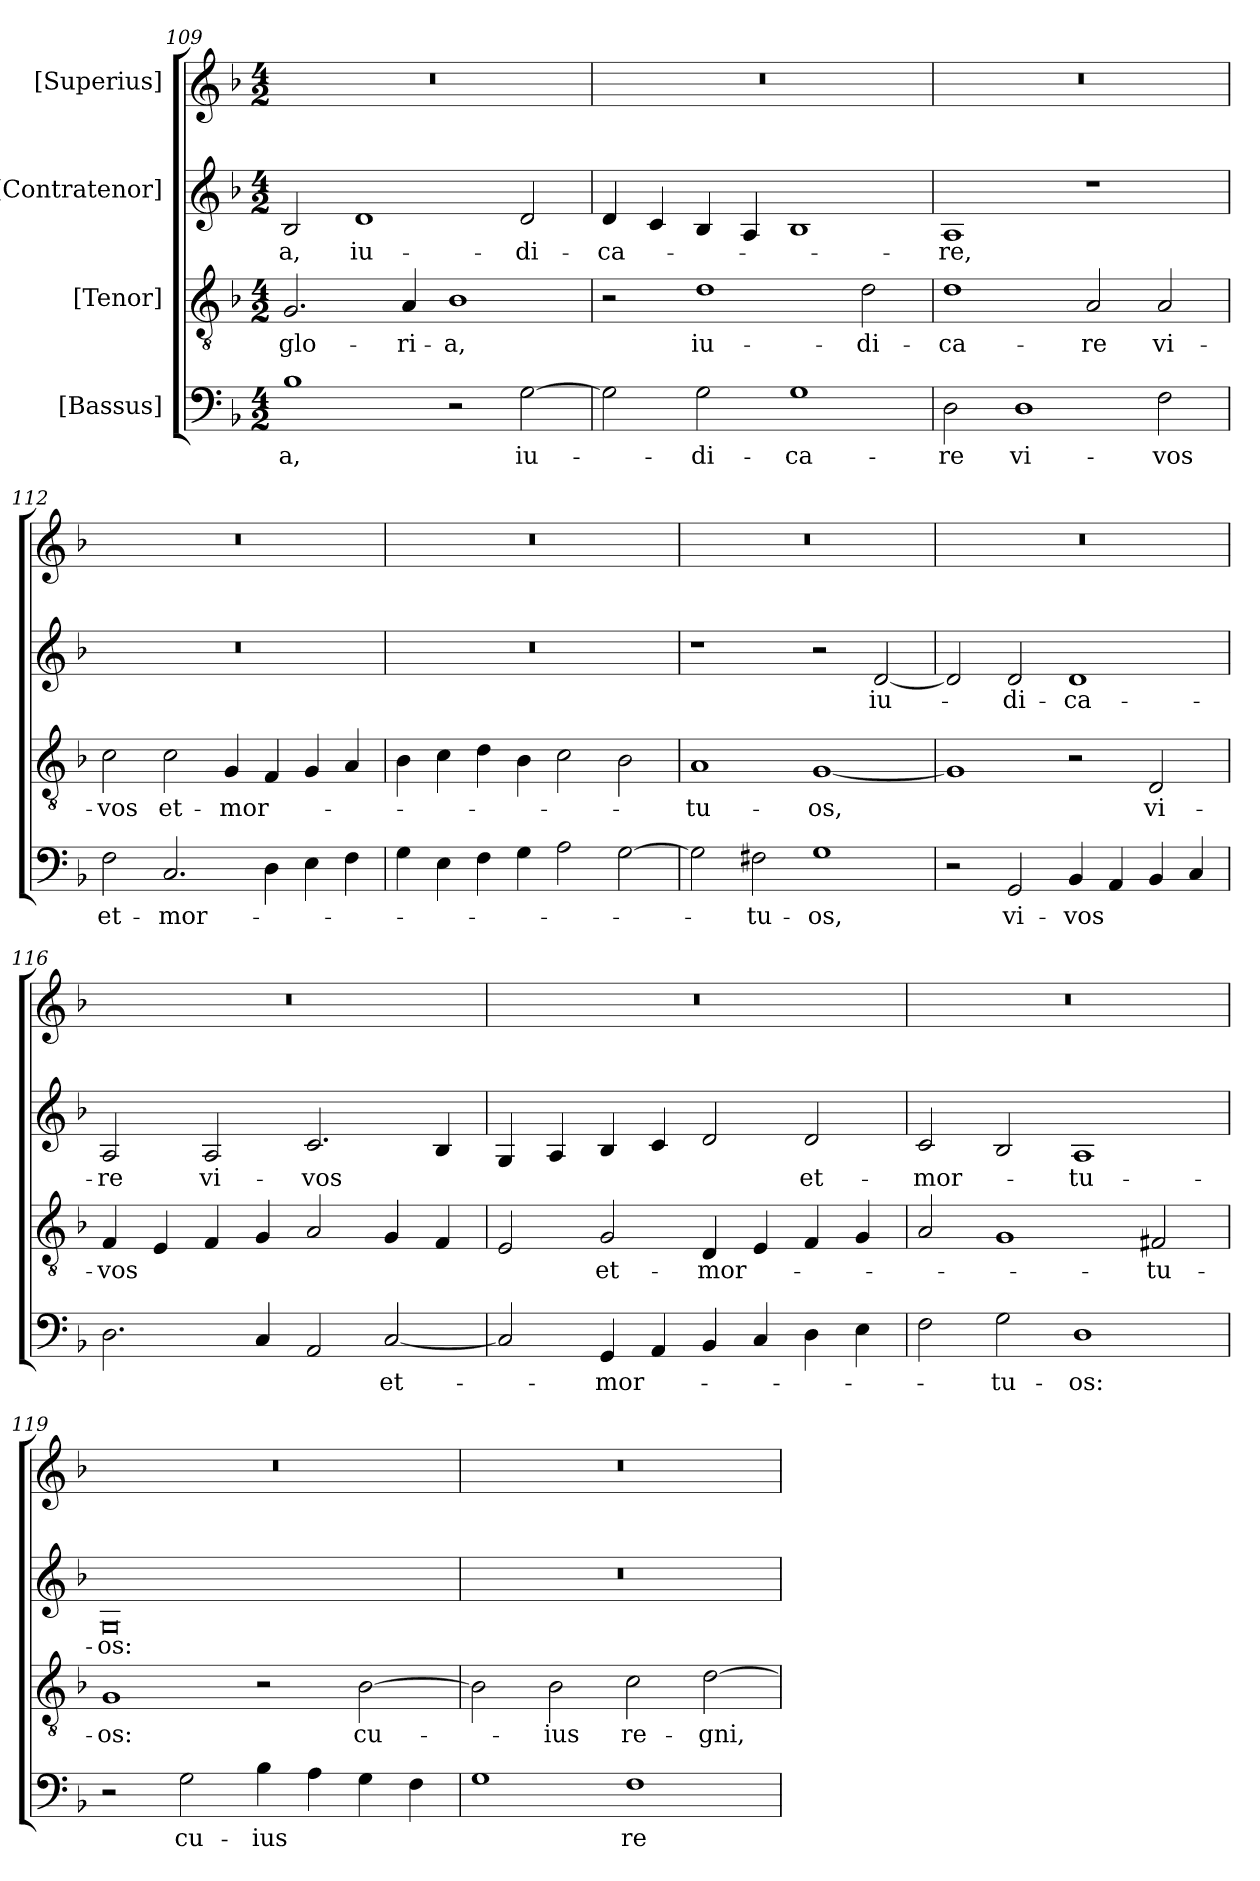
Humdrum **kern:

**kern	**text	**kern	**text	**kern	**text	**kern
*part4	*part4	*part3	*part3	*part2	*part2	*part1
*staff4	*staff4	*staff3	*staff3	*staff2	*staff2	*staff1
*I"[Bassus]	*	*I"[Tenor]	*	*I"[Contratenor]	*	*I"[Superius]
*clefF4	*	*clefGv2	*	*clefG2	*	*clefG2
*k[b-]	*	*k[b-]	*	*k[b-]	*	*k[b-]
*M4/2	*	*M4/2	*	*M4/2	*	*M4/2
=109	=109	=109	=109	=109	=109	=109
1B-\	-a,	2.G/	glo-	2B-/	-a,	0r
.	.	.	.	1d/	iu-	.
.	.	4A/	-ri-	.	.	.
2r	.	1B-\	-a,	.	.	.
[2G\	iu-	.	.	2d/	-di-	.
=110	=110	=110	=110	=110	=110	=110
2G\]	.	2r	.	4d/	-ca-	0r
.	.	.	.	4c/	.	.
2G\	-di-	1d\	iu-	4B-/	.	.
.	.	.	.	4A/	.	.
1G\	-ca-	.	.	1B-/	.	.
.	.	2d\	-di-	.	.	.
=111	=111	=111	=111	=111	=111	=111
2D\	-re	1d\	-ca-	1A/	-re,	0r
1D\	vi-	.	.	.	.	.
.	.	2A/	-re	1r	.	.
2F\	-vos	2A/	vi-	.	.	.
=112	=112	=112	=112	=112	=112	=112
2F\	et-	2c\	-vos	0r	.	0r
2.C/	mor-	2c\	et-	.	.	.
.	.	4G/	mor-	.	.	.
4D\	.	4F/	.	.	.	.
4E\	.	4G/	.	.	.	.
4F\	.	4A/	.	.	.	.
=113	=113	=113	=113	=113	=113	=113
4G\	.	4B-\	.	0r	.	0r
4E\	.	4c\	.	.	.	.
4F\	.	4d\	.	.	.	.
4G\	.	4B-\	.	.	.	.
2A\	.	2c\	.	.	.	.
[2G\	.	2B-\	.	.	.	.
=114	=114	=114	=114	=114	=114	=114
2G\]	.	1A/	-tu-	1r	.	0r
2F#X\	-tu-	.	.	.	.	.
1G\	-os,	[1G/	-os,	2r	.	.
.	.	.	.	[2d/	iu-	.
=115	=115	=115	=115	=115	=115	=115
2r	.	1G/]	.	2d/]	.	0r
2GG/	vi-	.	.	2d/	-di-	.
4BB-/	-vos	2r	.	1d/	-ca-	.
4AA/	.	.	.	.	.	.
4BB-/	.	2D/	vi-	.	.	.
4C/	.	.	.	.	.	.
=116	=116	=116	=116	=116	=116	=116
2.D\	.	4F/	-vos	2A/	-re	0r
.	.	4E/	.	.	.	.
.	.	4F/	.	2A/	vi-	.
4C/	.	4G/	.	.	.	.
2AA/	.	2A/	.	2.c/	-vos	.
[2C/	et-	4G/	.	.	.	.
.	.	4F/	.	4B-/	.	.
=117	=117	=117	=117	=117	=117	=117
2C/]	.	2E/	.	4G/	.	0r
.	.	.	.	4A/	.	.
4GG/	mor-	2G/	et-	4B-/	.	.
4AA/	.	.	.	4c/	.	.
4BB-/	.	4D/	mor-	2d/	.	.
4C/	.	4E/	.	.	.	.
4D\	.	4F/	.	2d/	et-	.
4E\	.	4G/	.	.	.	.
=118	=118	=118	=118	=118	=118	=118
2F\	.	2A/	.	2c/	mor-	0r
2G\	-tu-	1G/	.	2B-/	.	.
1D\	-os:	.	.	1A/	-tu-	.
.	.	2F#X/	-tu-	.	.	.
=119	=119	=119	=119	=119	=119	=119
2r	.	1G/	-os:	0G/	-os:	0r
2G\	cu-	.	.	.	.	.
4B-\	-ius	2r	.	.	.	.
4A\	.	.	.	.	.	.
4G\	.	[2B-\	cu-	.	.	.
4F\	.	.	.	.	.	.
=120	=120	=120	=120	=120	=120	=120
1G\	.	2B-\]	.	0r	.	0r
.	.	2B-\	-ius	.	.	.
1F\	re-	2c\	re-	.	.	.
.	.	[2d\	-gni,	.	.	.
=	=	=	=	=	=	=
*-	*-	*-	*-	*-	*-	*-
